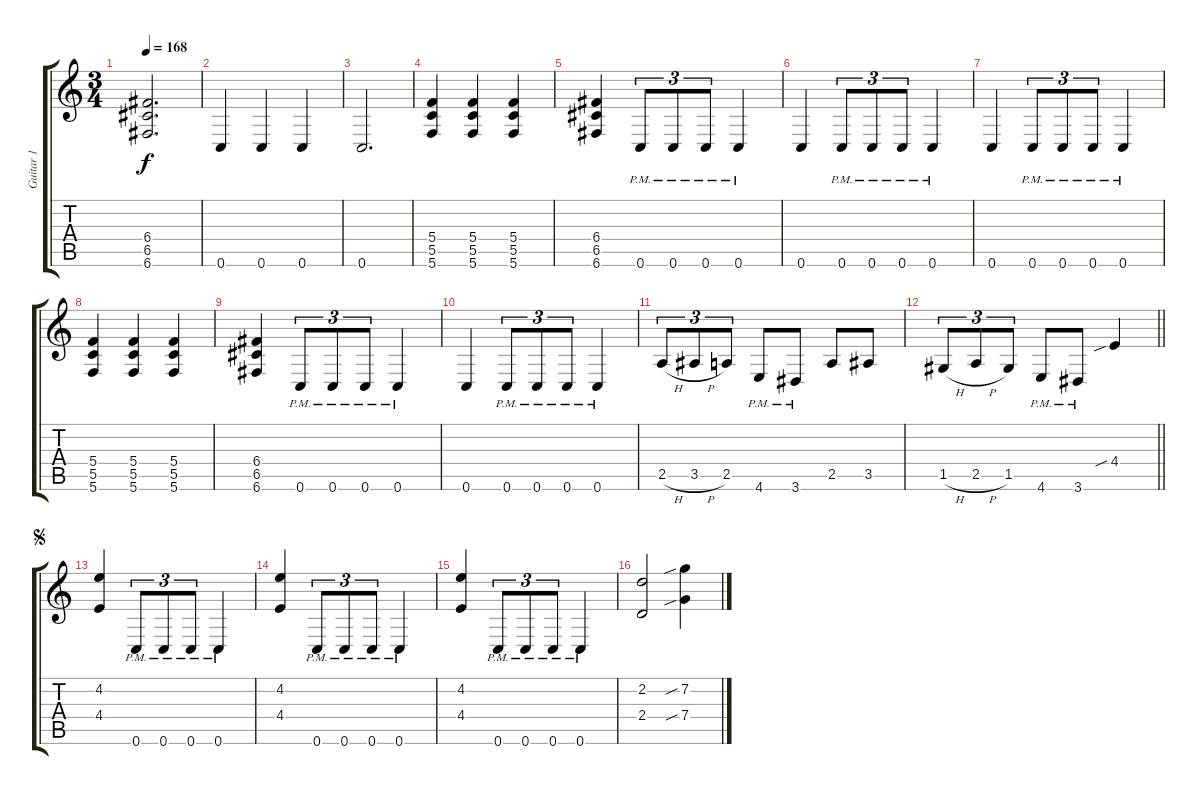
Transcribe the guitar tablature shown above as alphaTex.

\track ("Guitar 1" "Guitar 1") {instrument overdrivenguitar}
\staff {score tabs}
\tuning (E4 C4 G3 C3 G2 C2) {hide}
\ts (3 4)
\tempo 168
\clef g2
\ks c
(6.4 6.5 6.6).2{d dy f} |
0.6.4 0.6.4 0.6.4 |
0.6.2{d} |
(5.4 5.5 5.6).4 (5.4 5.5 5.6).4 (5.4 5.5 5.6).4 |
(6.4 6.5 6.6).4 0.6{pm}.8{tu (3 2)} 0.6{pm}.8{tu (3 2)} 0.6{pm}.8{tu (3 2)} 0.6{pm}.4 |
0.6.4 0.6{pm}.8{tu (3 2)} 0.6{pm}.8{tu (3 2)} 0.6{pm}.8{tu (3 2)} 0.6{pm}.4 |
0.6.4 0.6{pm}.8{tu (3 2)} 0.6{pm}.8{tu (3 2)} 0.6{pm}.8{tu (3 2)} 0.6{pm}.4 |
(5.4 5.5 5.6).4 (5.4 5.5 5.6).4 (5.4 5.5 5.6).4 |
(6.4 6.5 6.6).4 0.6{pm}.8{tu (3 2)} 0.6{pm}.8{tu (3 2)} 0.6{pm}.8{tu (3 2)} 0.6{pm}.4 |
0.6.4 0.6{pm}.8{tu (3 2)} 0.6{pm}.8{tu (3 2)} 0.6{pm}.8{tu (3 2)} 0.6{pm}.4 |
2.5{h}.8{tu (3 2)} 3.5{h}.8{tu (3 2)} 2.5.8{tu (3 2)} 4.6{pm}.8 3.6{pm}.8 2.5.8 3.5.8 |
\barLineRight lightlight
1.5{h}.8{tu (3 2)} 2.5{h}.8{tu (3 2)} 1.5.8{tu (3 2)} 4.6{pm}.8 3.6{pm}.8 4.4{sib}.4 |
\jump segno
(4.2 4.4).4 0.6{pm}.8{tu (3 2)} 0.6{pm}.8{tu (3 2)} 0.6{pm}.8{tu (3 2)} 0.6{pm}.4 |
(4.2 4.4).4 0.6{pm}.8{tu (3 2)} 0.6{pm}.8{tu (3 2)} 0.6{pm}.8{tu (3 2)} 0.6{pm}.4 |
(4.2 4.4).4 0.6{pm}.8{tu (3 2)} 0.6{pm}.8{tu (3 2)} 0.6{pm}.8{tu (3 2)} 0.6{pm}.4 |
(2.2 2.4).2 (7.2{sib} 7.4{sib}).4
